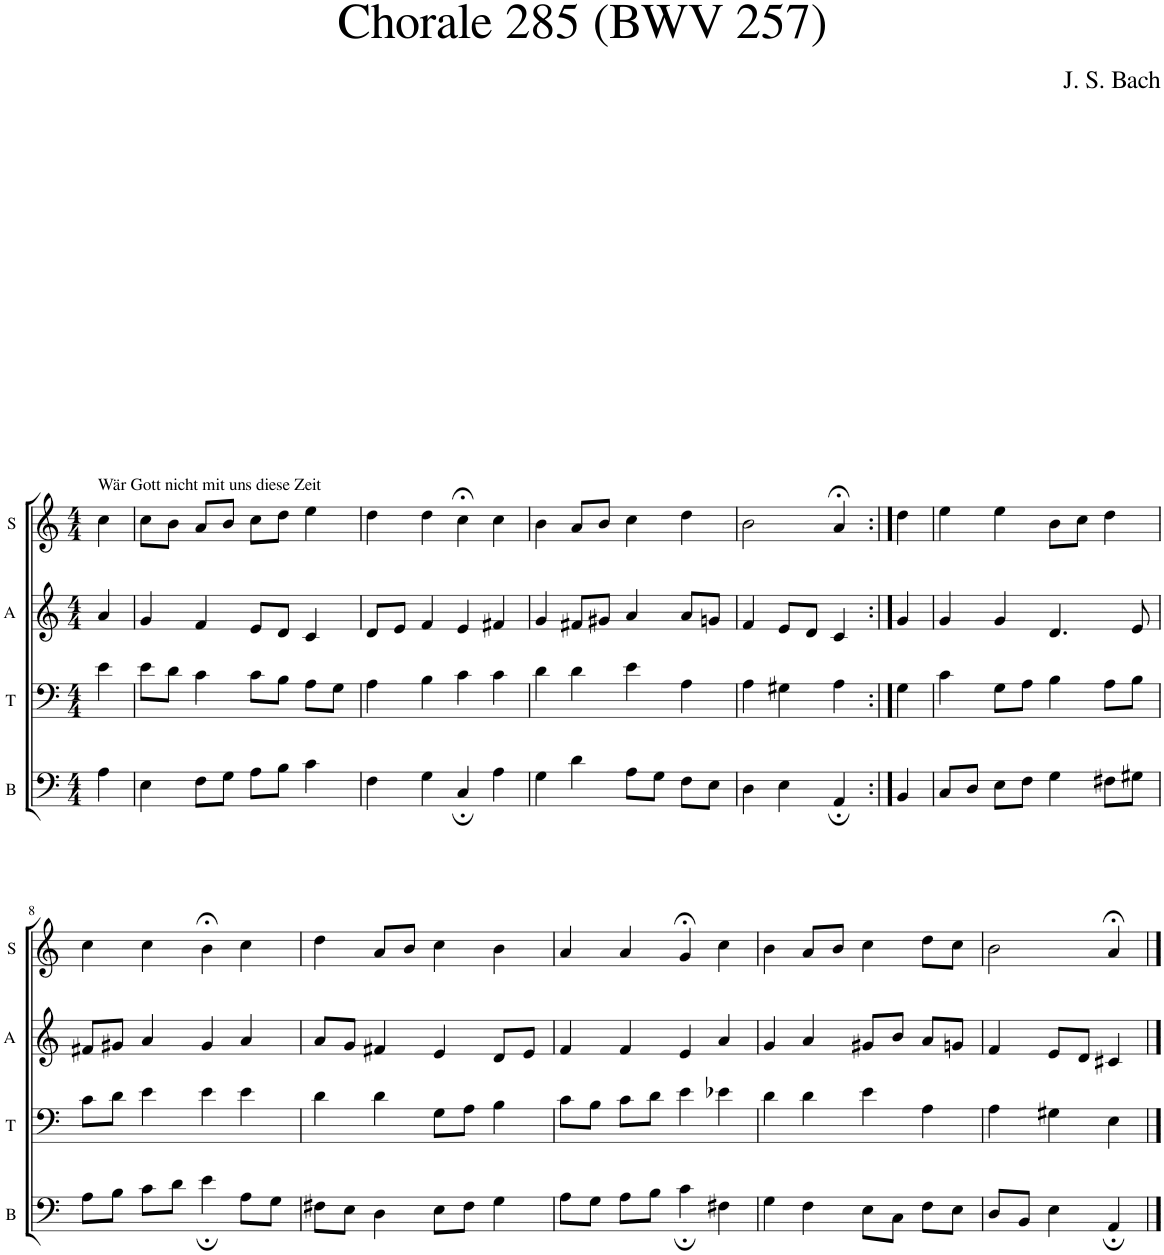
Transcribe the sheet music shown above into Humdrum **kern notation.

**kern	**kern	**kern	**kern
*part4	*part3	*part2	*part1
*staff4	*staff3	*staff2	*staff1
*I"B	*I"T	*I"A	*I"S
*I'B	*I'T	*I'A	*I'S
*clefF4	*clefF4	*clefG2	*clefG2
*k[]	*k[]	*k[]	*k[]
*M4/4	*M4/4	*M4/4	*M4/4
=1	=1	=1	=1
!	!	!	!LO:TX:a:t=Wär Gott nicht mit uns diese Zeit
4A\	4e\	4a/	4cc\
=2	=2	=2	=2
4E\	8e\L	4g/	8cc\L
.	8d\J	.	8b\J
8F\L	4c\	4f/	8a/L
8G\J	.	.	8b/J
8A\L	8c\L	8e/L	8cc\L
8B\J	8B\J	8d/J	8dd\J
4c\	8A\L	4c/	4ee\
.	8G\J	.	.
=3	=3	=3	=3
4F\	4A\	8d/L	4dd\
.	.	8e/J	.
4G\	4B\	4f/	4dd\
4C;/	4c\	4e/	4cc;<\
4A\	4c\	4f#X/	4cc\
=4	=4	=4	=4
4G\	4d\	4g/	4b\
4d\	4d\	8f#X/L	8a/L
.	.	8g#X/J	8b/J
8A\L	4e\	4a/	4cc\
8G\J	.	.	.
8F\L	4A\	8a/L	4dd\
8E\J	.	8gn/J	.
=5	=5	=5	=5
4D\	4A\	4f/	2b\
4E\	4G#X\	8e/L	.
.	.	8d/J	.
4AA;/	4A\	4c/	4a;</
=6:|!	=6:|!	=6:|!	=6:|!
4BB/	4G\	4g/	4dd\
=7	=7	=7	=7
8C/L	4c\	4g/	4ee\
8D/J	.	.	.
8E\L	8G\L	4g/	4ee\
8F\J	8A\J	.	.
4G\	4B\	4.d/	8b\L
.	.	.	8cc\J
8F#X\L	8A\L	.	4dd\
8G#X\J	8B\J	8e/	.
!!LO:LB:g=z
=8	=8	=8	=8
8A\L	8c\L	8f#X/L	4cc\
8B\J	8d\J	8g#X/J	.
8c\L	4e\	4a/	4cc\
8d\J	.	.	.
4e;\	4e\	4g#/	4b;<\
8A\L	4e\	4a/	4cc\
8G\J	.	.	.
=9	=9	=9	=9
8F#X\L	4d\	8a/L	4dd\
8E\J	.	8g/J	.
4D\	4d\	4f#X/	8a/L
.	.	.	8b/J
8E\L	8G\L	4e/	4cc\
8F#\J	8A\J	.	.
4G\	4B\	8d/L	4b\
.	.	8e/J	.
=10	=10	=10	=10
8A\L	8c\L	4f/	4a/
8G\J	8B\J	.	.
8A\L	8c\L	4f/	4a/
8B\J	8d\J	.	.
4c;\	4e\	4e/	4g;</
4F#X\	4e-X\	4a/	4cc\
=11	=11	=11	=11
4G\	4d\	4g/	4b\
4F\	4d\	4a/	8a/L
.	.	.	8b/J
8E\L	4e\	8g#X/L	4cc\
8C\J	.	8b/J	.
8F\L	4A\	8a/L	8dd\L
8E\J	.	8gn/J	8cc\J
=12	=12	=12	=12
8D/L	4A\	4f/	2b\
8BB/J	.	.	.
4E\	4G#X\	8e/L	.
.	.	8d/J	.
4AA;/	4E\	4c#X/	4a;</
==	==	==	==
*-	*-	*-	*-
